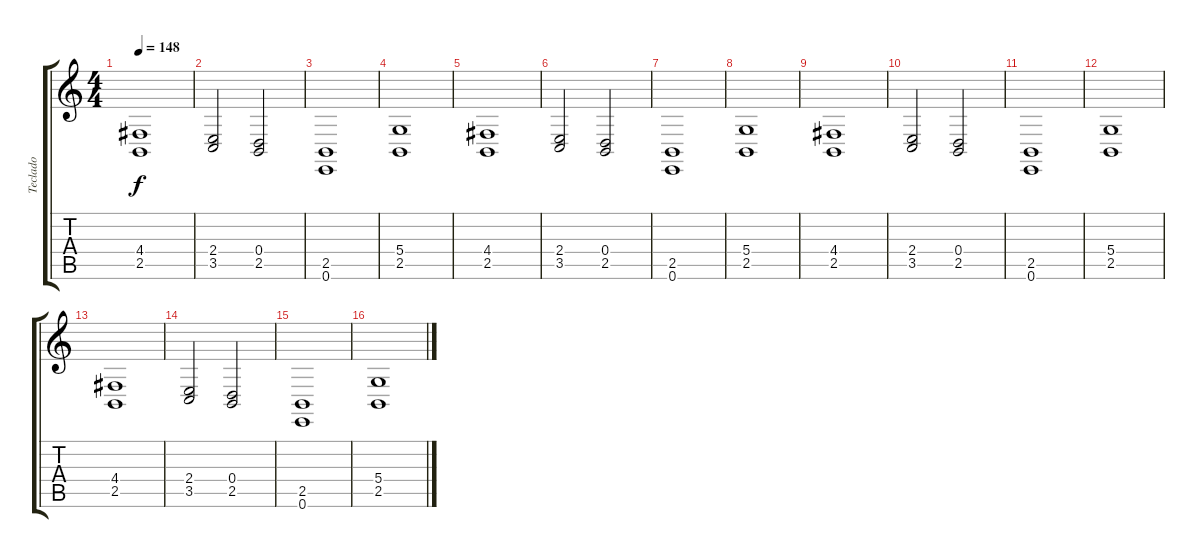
\track ("Teclado" "Teclado") {instrument choiraahs}
\staff {score tabs}
\tuning (E4 B3 G3 D3 A2 E2) {hide}
\ts (4 4)
\tempo 148
\clef g2
\ks c
(4.4 2.5).1{dy f} |
(2.4 3.5).2 (0.4 2.5).2 |
(2.5 0.6).1 |
(5.4 2.5).1 |
(4.4 2.5).1 |
(2.4 3.5).2 (0.4 2.5).2 |
(2.5 0.6).1 |
(5.4 2.5).1 |
(4.4 2.5).1 |
(2.4 3.5).2 (0.4 2.5).2 |
(2.5 0.6).1 |
(5.4 2.5).1 |
(4.4 2.5).1 |
(2.4 3.5).2 (0.4 2.5).2 |
(2.5 0.6).1 |
(5.4 2.5).1
